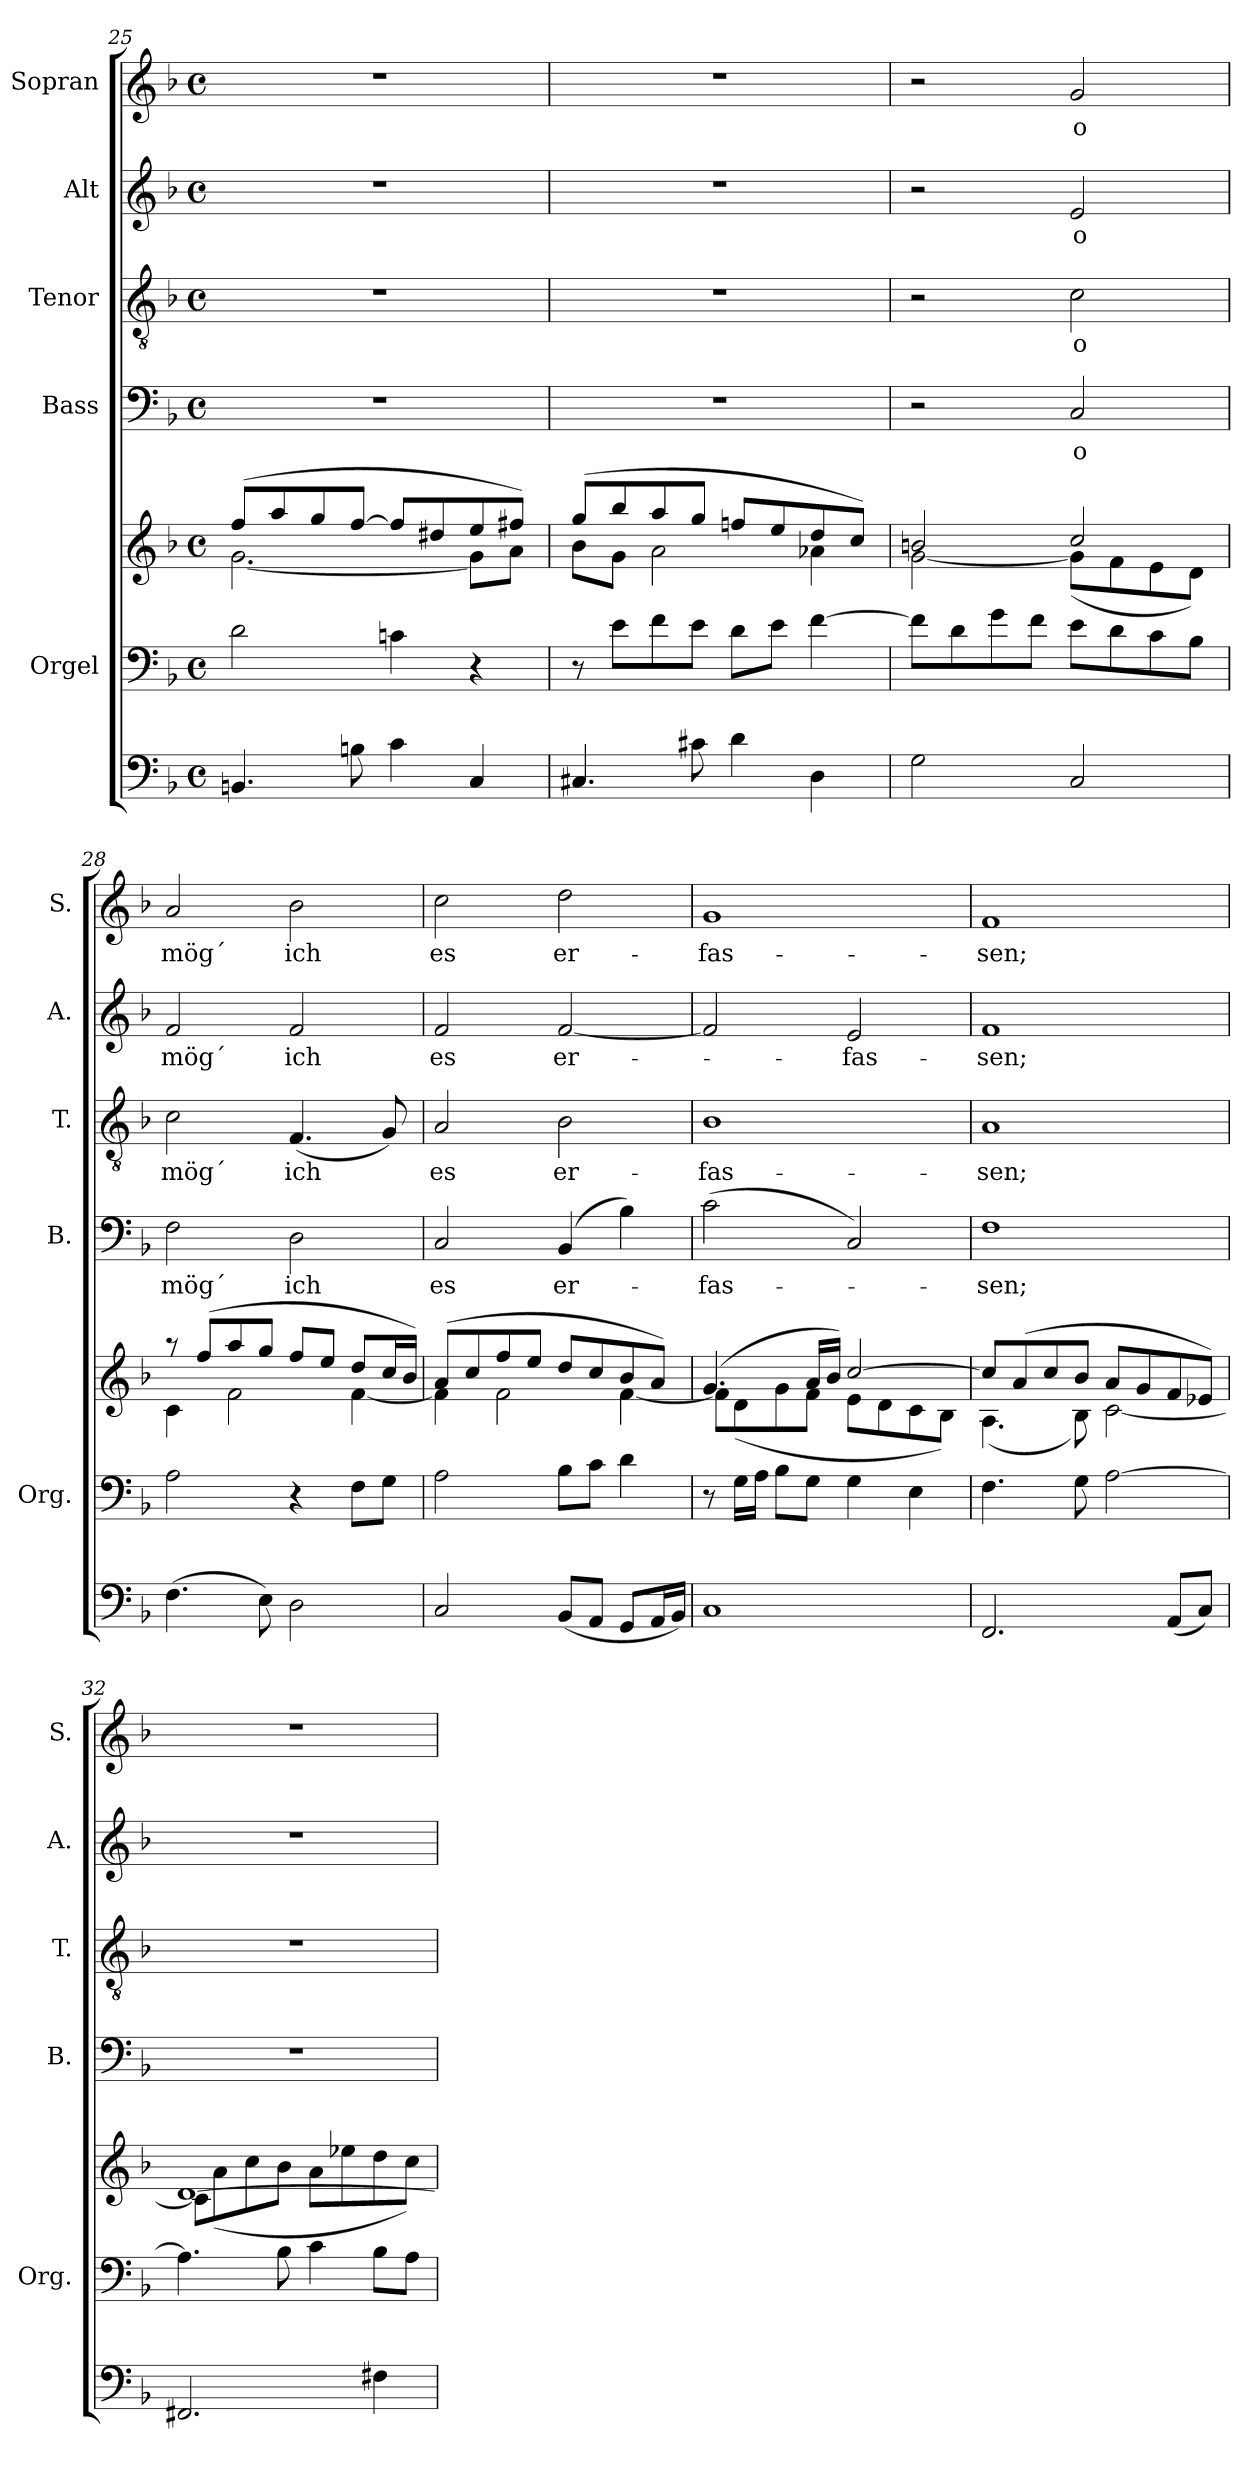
**kern	**kern	**kern	**kern	**text	**kern	**text	**kern	**text	**kern	**text
*part6	*part5	*part5	*part4	*part4	*part3	*part3	*part2	*part2	*part1	*part1
*staff7	*staff6	*staff5	*staff4	*staff4	*staff3	*staff3	*staff2	*staff2	*staff1	*staff1
*	*I"Orgel	*	*I"Bass	*	*I"Tenor	*	*I"Alt	*	*I"Sopran	*
*	*I'Org.	*	*I'B.	*	*I'T.	*	*I'A.	*	*I'S.	*
!!LO:LB:g=z
*clefF4	*clefF4	*clefG2	*clefF4	*	*clefGv2	*	*clefG2	*	*clefG2	*
*k[b-]	*k[b-]	*k[b-]	*k[b-]	*	*k[b-]	*	*k[b-]	*	*k[b-]	*
*F:	*F:	*F:	*F:	*	*F:	*	*F:	*	*F:	*
*M4/4	*M4/4	*M4/4	*M4/4	*	*M4/4	*	*M4/4	*	*M4/4	*
*met(c)	*met(c)	*met(c)	*met(c)	*	*met(c)	*	*met(c)	*	*met(c)	*
=25	=25	=25	=25	=25	=25	=25	=25	=25	=25	=25
*	*	*^	*	*	*	*	*	*	*	*
4.BBn/	2d\	(>8ff/L	[<2.g\	1r	.	1r	.	1r	.	1r	.
.	.	8aa/	.	.	.	.	.	.	.	.	.
.	.	8gg/	.	.	.	.	.	.	.	.	.
8Bn\	.	[>8ff/J	.	.	.	.	.	.	.	.	.
4c\	4cn\	8ff/L]	.	.	.	.	.	.	.	.	.
.	.	8dd#X/	.	.	.	.	.	.	.	.	.
4C/	4r	8ee/	8g\L]	.	.	.	.	.	.	.	.
.	.	8ff#X/J)	8a\J	.	.	.	.	.	.	.	.
=26	=26	=26	=26	=26	=26	=26	=26	=26	=26	=26	=26
4.C#X/	8r	(>8gg/L	8b-\L	1r	.	1r	.	1r	.	1r	.
.	8e\L	8bb-/	8g\J	.	.	.	.	.	.	.	.
.	8f\	8aa/	2a\	.	.	.	.	.	.	.	.
8c#X\	8e\J	8gg/J	.	.	.	.	.	.	.	.	.
4d\	8d\L	8ffn/L	.	.	.	.	.	.	.	.	.
.	8e\J	8ee/	.	.	.	.	.	.	.	.	.
4D\	[4f\	8dd/	4a-X\	.	.	.	.	.	.	.	.
.	.	8cc/J)	.	.	.	.	.	.	.	.	.
=27	=27	=27	=27	=27	=27	=27	=27	=27	=27	=27	=27
2G\	8f\L]	2bn/	[<2g\	2r	.	2r	.	2r	.	2r	.
.	8d\	.	.	.	.	.	.	.	.	.	.
.	8g\	.	.	.	.	.	.	.	.	.	.
.	8f\J	.	.	.	.	.	.	.	.	.	.
!	!	!	!	!	!LO:LY:b	!	!LO:LY:b	!	!LO:LY:b	!	!LO:LY:b
2C/	8e\L	2cc/	(<8g\L]	2C/	o	2c\	o	2e/	o	2g/	o
.	8d\	.	8f\	.	.	.	.	.	.	.	.
.	8c\	.	8e\	.	.	.	.	.	.	.	.
.	8B-\J	.	8d\J)	.	.	.	.	.	.	.	.
=28	=28	=28	=28	=28	=28	=28	=28	=28	=28	=28	=28
!	!	!	!	!	!LO:LY:b	!	!LO:LY:b	!	!LO:LY:b	!	!LO:LY:b
(>4.F\	2A\	8rgg	4c\	2F\	mög´	2c\	mög´	2f/	mög´	2a/	mög´
.	.	(>8ff/L	.	.	.	.	.	.	.	.	.
.	.	8aa/	2f\	.	.	.	.	.	.	.	.
8E\)	.	8gg/J	.	.	.	.	.	.	.	.	.
!	!	!	!	!	!LO:LY:b	!	!LO:LY:b	!	!LO:LY:b	!	!LO:LY:b
2D\	4r	8ff/L	.	2D\	ich	(<4.F/	ich	2f/	ich	2b-\	ich
.	.	8ee/J	.	.	.	.	.	.	.	.	.
.	8F\L	8dd/L	[<4f\	.	.	.	.	.	.	.	.
.	8G\J	16cc/L	.	.	.	8G/)	.	.	.	.	.
.	.	16b-/JJ)	.	.	.	.	.	.	.	.	.
=29	=29	=29	=29	=29	=29	=29	=29	=29	=29	=29	=29
!	!	!	!	!	!LO:LY:b	!	!LO:LY:b	!	!LO:LY:b	!	!LO:LY:b
2C/	2A\	(>8a/L	4f\]	2C/	es	2A/	es	2f/	es	2cc\	es
.	.	8cc/	.	.	.	.	.	.	.	.	.
.	.	8ff/	2f\	.	.	.	.	.	.	.	.
.	.	8ee/J	.	.	.	.	.	.	.	.	.
!	!	!	!	!	!LO:LY:b	!	!LO:LY:b	!	!LO:LY:b	!	!LO:LY:b
(<8BB-/L	8B-\L	8dd/L	.	(4BB-/	er-	2B-\	er-	[2f/	er-	2dd\	er-
8AA/J	8c\J	8cc/	.	.	.	.	.	.	.	.	.
8GG/L	4d\	8b-/	[<4f\	4B-\)	.	.	.	.	.	.	.
16AA/L	.	8a/J)	.	.	.	.	.	.	.	.	.
16BB-/JJ)	.	.	.	.	.	.	.	.	.	.	.
!!LO:PB:g=z
=30	=30	=30	=30	=30	=30	=30	=30	=30	=30	=30	=30
!	!	!	!	!	!LO:LY:b	!	!LO:LY:b	!	!	!	!LO:LY:b
1C	8r	(4.g/	8f\L]	(>2c\	-fas-	1B-	-fas-	2f/]	.	1g	-fas-
.	16G\LL	.	(<8d\	.	.	.	.	.	.	.	.
.	16A\JJ	.	.	.	.	.	.	.	.	.	.
.	8B-\L	.	8g\	.	.	.	.	.	.	.	.
.	8G\J	16a/LL	8f\J	.	.	.	.	.	.	.	.
.	.	16b-/JJ)	.	.	.	.	.	.	.	.	.
!	!	!	!	!	!	!	!	!	!LO:LY:b	!	!
.	4G\	[>2cc/	8e\L	2C/)	.	.	.	2e/	-fas-	.	.
.	.	.	8d\	.	.	.	.	.	.	.	.
.	4E\	.	8c\	.	.	.	.	.	.	.	.
.	.	.	8B-\J)	.	.	.	.	.	.	.	.
=31	=31	=31	=31	=31	=31	=31	=31	=31	=31	=31	=31
!	!	!	!	!	!LO:LY:b	!	!LO:LY:b	!	!LO:LY:b	!	!LO:LY:b
2.FF/	4.F\	8cc/L]	(<4.A\	1F	-sen;	1A	-sen;	1f	-sen;	1f	-sen;
.	.	(>8a/	.	.	.	.	.	.	.	.	.
.	.	8cc/	.	.	.	.	.	.	.	.	.
.	8G\	8b-/J	8B-\)	.	.	.	.	.	.	.	.
.	[2A\	8a/L	[<2c\	.	.	.	.	.	.	.	.
.	.	8g/	.	.	.	.	.	.	.	.	.
(<8AA/L	.	8f/	.	.	.	.	.	.	.	.	.
8C/J)	.	8e-X/J)	.	.	.	.	.	.	.	.	.
=32	=32	=32	=32	=32	=32	=32	=32	=32	=32	=32	=32
2.FF#X/	4.A\]	[<1d	8c\L]	1r	.	1r	.	1r	.	1r	.
.	.	.	(>8a\	.	.	.	.	.	.	.	.
.	.	.	8cc\	.	.	.	.	.	.	.	.
.	8B-\	.	8b-\J	.	.	.	.	.	.	.	.
.	4c\	.	8a\L	.	.	.	.	.	.	.	.
.	.	.	8ee-X\	.	.	.	.	.	.	.	.
4F#X\	8B-\L	.	8dd\	.	.	.	.	.	.	.	.
.	8A\J	.	8cc\J)	.	.	.	.	.	.	.	.
*	*	*v	*v	*	*	*	*	*	*	*	*
=	=	=	=	=	=	=	=	=	=	=
*-	*-	*-	*-	*-	*-	*-	*-	*-	*-	*-
